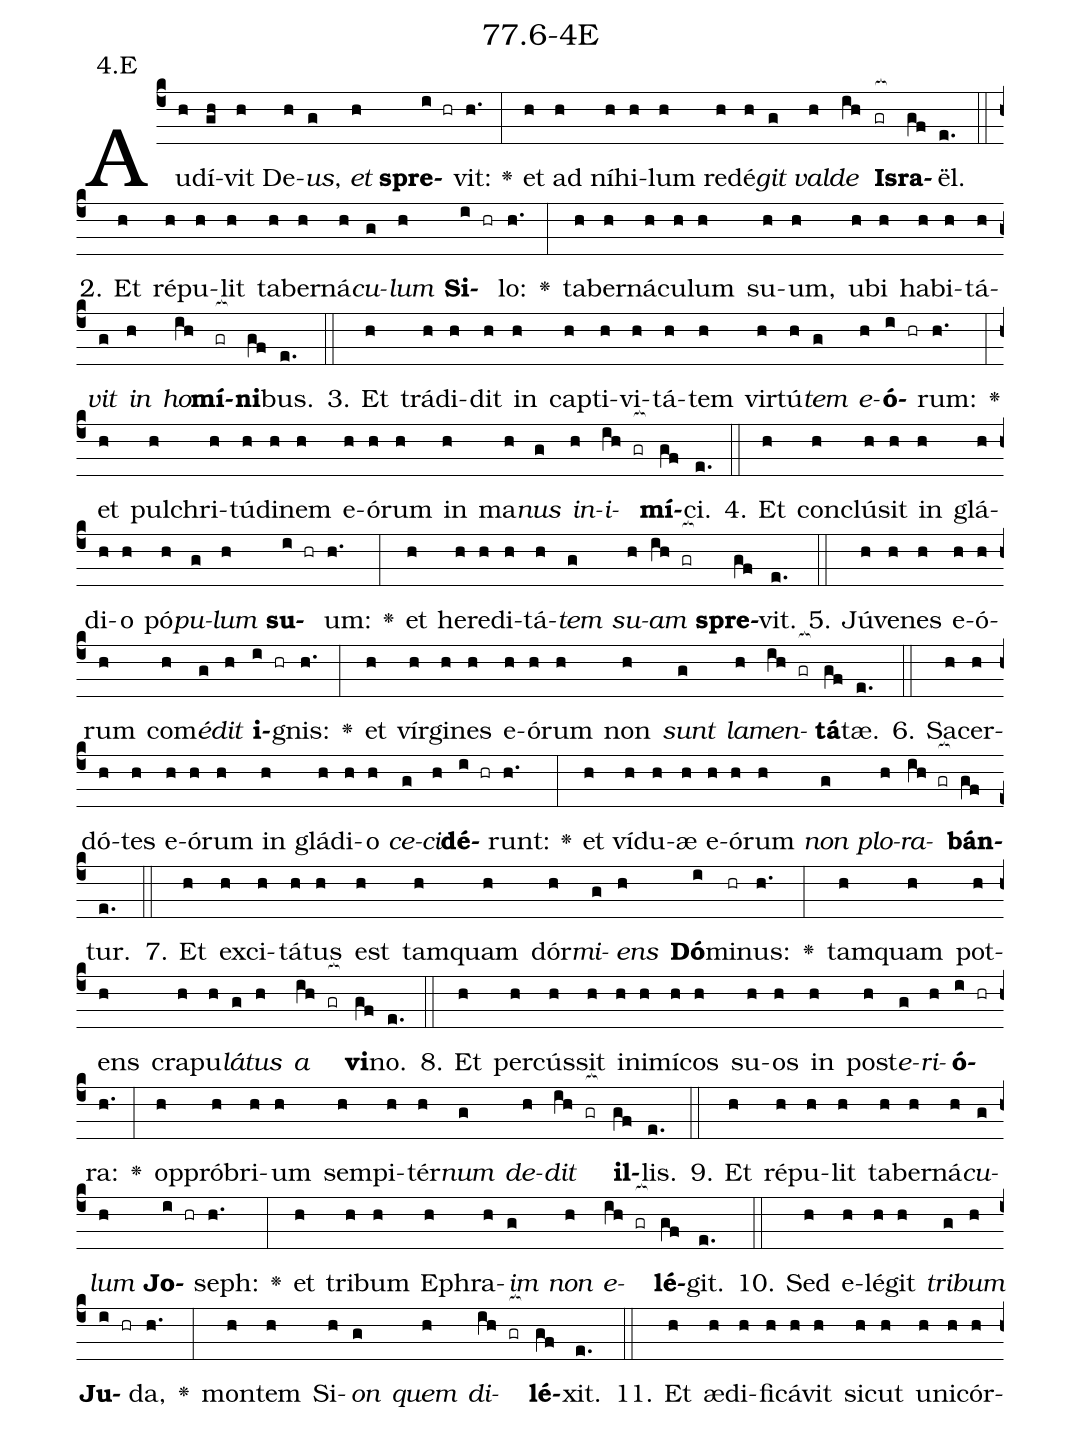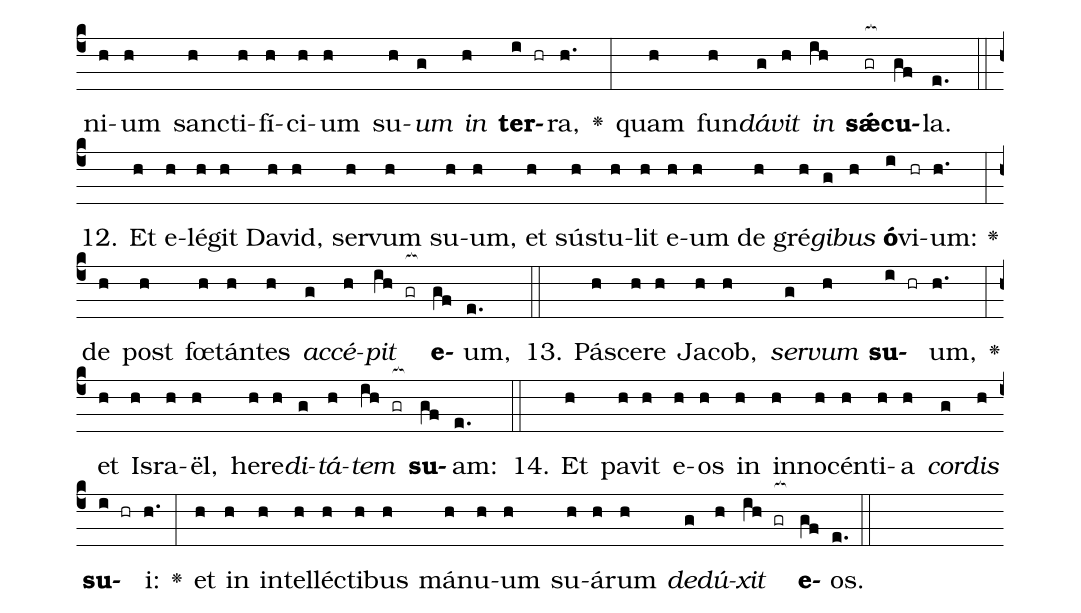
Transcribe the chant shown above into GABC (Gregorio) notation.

name: 77.6-4E;
annotation: 4.E;
%%
(c4)Au(h)dí(gh)vit(h) De(h)<i>us</i>,(g) <i>et</i>(h) <b>spre</b>(i hr)vit:(h.) <v>\greheightstar</v>(:) et(h) ad(h) ní(h)hi(h)lum(h) red(h)é(h)<i>git</i>(g) <i>val</i>(h)<i>de</i>(ih) <b>Is</b>(gr[ocb:1{])<b>ra</b>(gf[ocb:0}])ël.(e.) (::)
2. Et(h) ré(h)pu(h)lit(h) ta(h)ber(h)ná(h)<i>cu</i>(g)<i>lum</i>(h) <b>Si</b>(i hr)lo:(h.) <v>\greheightstar</v>(:) ta(h)ber(h)ná(h)cu(h)lum(h) su(h)um,(h) u(h)bi(h) ha(h)bi(h)tá(h)<i>vit</i>(g) <i>in</i>(h) <i>ho</i>(ih)<b>mí</b>(gr[ocb:1{])<b>ni</b>(gf[ocb:0}])bus.(e.) (::)
3. Et(h) trá(h)di(h)dit(h) in(h) cap(h)ti(h)vi(h)tá(h)tem(h) vir(h)tú(h)<i>tem</i>(g) <i>e</i>(h)<b>ó</b>(i hr)rum:(h.) <v>\greheightstar</v>(:) et(h) pul(h)chri(h)tú(h)di(h)nem(h) e(h)ó(h)rum(h) in(h) ma(h)<i>nus</i>(g) <i>in</i>(h)<i>i</i>(ih gr[ocb:1{])<b>mí</b>(gf[ocb:0}])ci.(e.) (::)
4. Et(h) con(h)clú(h)sit(h) in(h) glá(h)di(h)o(h) pó(h)<i>pu</i>(g)<i>lum</i>(h) <b>su</b>(i hr)um:(h.) <v>\greheightstar</v>(:) et(h) he(h)re(h)di(h)tá(h)<i>tem</i>(g) <i>su</i>(h)<i>am</i>(ih gr[ocb:1{]) <b>spre</b>(gf[ocb:0}])vit.(e.) (::)
5. Jú(h)ve(h)nes(h) e(h)ó(h)rum(h) com(h)<i>é</i>(g)<i>dit</i>(h) <b>i</b>(i hr)gnis:(h.) <v>\greheightstar</v>(:) et(h) vír(h)gi(h)nes(h) e(h)ó(h)rum(h) non(h) <i>sunt</i>(g) <i>la</i>(h)<i>men</i>(ih gr[ocb:1{])<b>tá</b>(gf[ocb:0}])tæ.(e.) (::)
6. Sa(h)cer(h)dó(h)tes(h) e(h)ó(h)rum(h) in(h) glá(h)di(h)o(h) <i>ce</i>(g)<i>ci</i>(h)<b>dé</b>(i hr)runt:(h.) <v>\greheightstar</v>(:) et(h) ví(h)du(h)æ(h) e(h)ó(h)rum(h) <i>non</i>(g) <i>plo</i>(h)<i>ra</i>(ih gr[ocb:1{])<b>bán</b>(gf[ocb:0}])tur.(e.) (::)
7. Et(h) ex(h)ci(h)tá(h)tus(h) est(h) tam(h)quam(h) dór(h)<i>mi</i>(g)<i>ens</i>(h) <b>Dó</b>(i)mi(hr)nus:(h.) <v>\greheightstar</v>(:) tam(h)quam(h) pot(h)ens(h) cra(h)pu(h)<i>lá</i>(g)<i>tus</i>(h) <i>a</i>(ih gr[ocb:1{]) <b>vi</b>(gf[ocb:0}])no.(e.) (::)
8. Et(h) per(h)cús(h)sit(h) in(h)i(h)mí(h)cos(h) su(h)os(h) in(h) post(h)<i>e</i>(g)<i>ri</i>(h)<b>ó</b>(i hr)ra:(h.) <v>\greheightstar</v>(:) op(h)pró(h)bri(h)um(h) sem(h)pi(h)tér(h)<i>num</i>(g) <i>de</i>(h)<i>dit</i>(ih gr[ocb:1{]) <b>il</b>(gf[ocb:0}])lis.(e.) (::)
9. Et(h) ré(h)pu(h)lit(h) ta(h)ber(h)ná(h)<i>cu</i>(g)<i>lum</i>(h) <b>Jo</b>(i hr)seph:(h.) <v>\greheightstar</v>(:) et(h) tri(h)bum(h) E(h)phra(h)<i>im</i>(g) <i>non</i>(h) <i>e</i>(ih gr[ocb:1{])<b>lé</b>(gf[ocb:0}])git.(e.) (::)
10. Sed(h) e(h)lé(h)git(h) <i>tri</i>(g)<i>bum</i>(h) <b>Ju</b>(i hr)da,(h.) <v>\greheightstar</v>(:) mon(h)tem(h) Si(h)<i>on</i>(g) <i>quem</i>(h) <i>di</i>(ih gr[ocb:1{])<b>lé</b>(gf[ocb:0}])xit.(e.) (::)
11. Et(h) æ(h)di(h)fi(h)cá(h)vit(h) sic(h)ut(h) u(h)ni(h)cór(h)ni(h)um(h) sanc(h)ti(h)fí(h)ci(h)um(h) su(h)<i>um</i>(g) <i>in</i>(h) <b>ter</b>(i hr)ra,(h.) <v>\greheightstar</v>(:) quam(h) fun(h)<i>dá</i>(g)<i>vit</i>(h) <i>in</i>(ih) <b>sǽ</b>(gr[ocb:1{])<b>cu</b>(gf[ocb:0}])la.(e.) (::)
12. Et(h) e(h)lé(h)git(h) Da(h)vid,(h) ser(h)vum(h) su(h)um,(h) et(h) sús(h)tu(h)lit(h) e(h)um(h) de(h) gré(h)<i>gi</i>(g)<i>bus</i>(h) <b>ó</b>(i)vi(hr)um:(h.) <v>\greheightstar</v>(:) de(h) post(h) fœ(h)tán(h)tes(h) <i>ac</i>(g)<i>cé</i>(h)<i>pit</i>(ih gr[ocb:1{]) <b>e</b>(gf[ocb:0}])um,(e.) (::)
13. Pá(h)sce(h)re(h) Ja(h)cob,(h) <i>ser</i>(g)<i>vum</i>(h) <b>su</b>(i hr)um,(h.) <v>\greheightstar</v>(:) et(h) Is(h)ra(h)ël,(h) he(h)re(h)<i>di</i>(g)<i>tá</i>(h)<i>tem</i>(ih gr[ocb:1{]) <b>su</b>(gf[ocb:0}])am:(e.) (::)
14. Et(h) pa(h)vit(h) e(h)os(h) in(h) in(h)no(h)cén(h)ti(h)a(h) <i>cor</i>(g)<i>dis</i>(h) <b>su</b>(i hr)i:(h.) <v>\greheightstar</v>(:) et(h) in(h) in(h)tel(h)léc(h)ti(h)bus(h) má(h)nu(h)um(h) su(h)á(h)rum(h) <i>de</i>(g)<i>dú</i>(h)<i>xit</i>(ih gr[ocb:1{]) <b>e</b>(gf[ocb:0}])os.(e.) (::)
